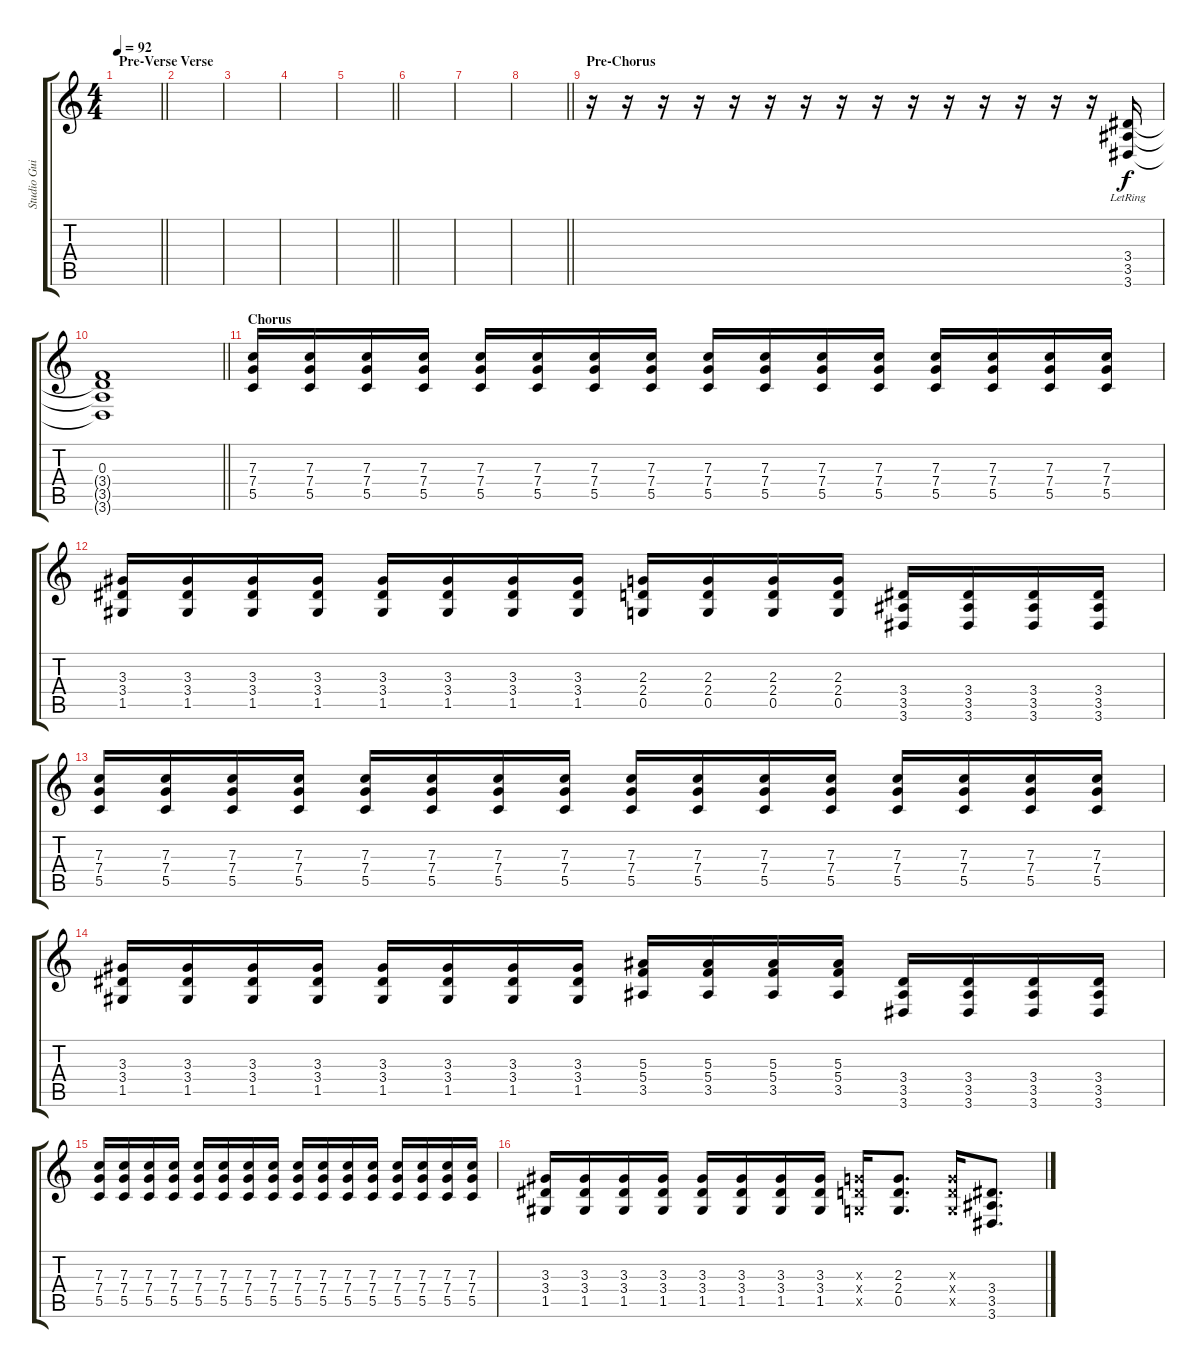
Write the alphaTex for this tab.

\track ("Studio Guitar II" "Studio Gui") {solo instrument distortionguitar}
\staff {score tabs}
\tuning (D4 A3 F3 C3 G2 C2) {hide}
\ts (4 4)
\section ("" "Pre-Verse")
\tempo 92
\clef g2
\barLineRight lightlight
\ks c
|
\section ("" "Verse")
|
|
|
\barLineRight lightlight
|
|
|
\barLineRight lightlight
|
\section ("" "Pre-Chorus")
r.16 r.16 r.16 r.16 r.16 r.16 r.16 r.16 r.16 r.16 r.16 r.16 r.16 r.16 r.16 (3.4{lr} 3.5 3.6).16 |
\barLineRight lightlight
(0.3 3.4{t} 3.5{t} 3.6{t}).1 |
\section ("" "Chorus")
(7.3 7.4 5.5).16 (7.3 7.4 5.5).16 (7.3 7.4 5.5).16 (7.3 7.4 5.5).16 (7.3 7.4 5.5).16 (7.3 7.4 5.5).16 (7.3 7.4 5.5).16 (7.3 7.4 5.5).16 (7.3 7.4 5.5).16 (7.3 7.4 5.5).16 (7.3 7.4 5.5).16 (7.3 7.4 5.5).16 (7.3 7.4 5.5).16 (7.3 7.4 5.5).16 (7.3 7.4 5.5).16 (7.3 7.4 5.5).16 |
(3.3 3.4 1.5).16 (3.3 3.4 1.5).16 (3.3 3.4 1.5).16 (3.3 3.4 1.5).16 (3.3 3.4 1.5).16 (3.3 3.4 1.5).16 (3.3 3.4 1.5).16 (3.3 3.4 1.5).16 (2.3 2.4 0.5).16 (2.3 2.4 0.5).16 (2.3 2.4 0.5).16 (2.3 2.4 0.5).16 (3.4 3.5 3.6).16 (3.4 3.5 3.6).16 (3.4 3.5 3.6).16 (3.4 3.5 3.6).16 |
(7.3 7.4 5.5).16 (7.3 7.4 5.5).16 (7.3 7.4 5.5).16 (7.3 7.4 5.5).16 (7.3 7.4 5.5).16 (7.3 7.4 5.5).16 (7.3 7.4 5.5).16 (7.3 7.4 5.5).16 (7.3 7.4 5.5).16 (7.3 7.4 5.5).16 (7.3 7.4 5.5).16 (7.3 7.4 5.5).16 (7.3 7.4 5.5).16 (7.3 7.4 5.5).16 (7.3 7.4 5.5).16 (7.3 7.4 5.5).16 |
(3.3 3.4 1.5).16 (3.3 3.4 1.5).16 (3.3 3.4 1.5).16 (3.3 3.4 1.5).16 (3.3 3.4 1.5).16 (3.3 3.4 1.5).16 (3.3 3.4 1.5).16 (3.3 3.4 1.5).16 (5.3 5.4 3.5).16 (5.3 5.4 3.5).16 (5.3 5.4 3.5).16 (5.3 5.4 3.5).16 (3.4 3.5 3.6).16 (3.4 3.5 3.6).16 (3.4 3.5 3.6).16 (3.4 3.5 3.6).16 |
(7.3 7.4 5.5).16 (7.3 7.4 5.5).16 (7.3 7.4 5.5).16 (7.3 7.4 5.5).16 (7.3 7.4 5.5).16 (7.3 7.4 5.5).16 (7.3 7.4 5.5).16 (7.3 7.4 5.5).16 (7.3 7.4 5.5).16 (7.3 7.4 5.5).16 (7.3 7.4 5.5).16 (7.3 7.4 5.5).16 (7.3 7.4 5.5).16 (7.3 7.4 5.5).16 (7.3 7.4 5.5).16 (7.3 7.4 5.5).16 |
(3.3 3.4 1.5).16 (3.3 3.4 1.5).16 (3.3 3.4 1.5).16 (3.3 3.4 1.5).16 (3.3 3.4 1.5).16 (3.3 3.4 1.5).16 (3.3 3.4 1.5).16 (3.3 3.4 1.5).16 (2.3{x} 2.4{x} 0.5{x}).16 (2.3 2.4 0.5).8{d} (2.3{x} 2.4{x} 0.5{x}).16 (3.4 3.5 3.6).8{d}
